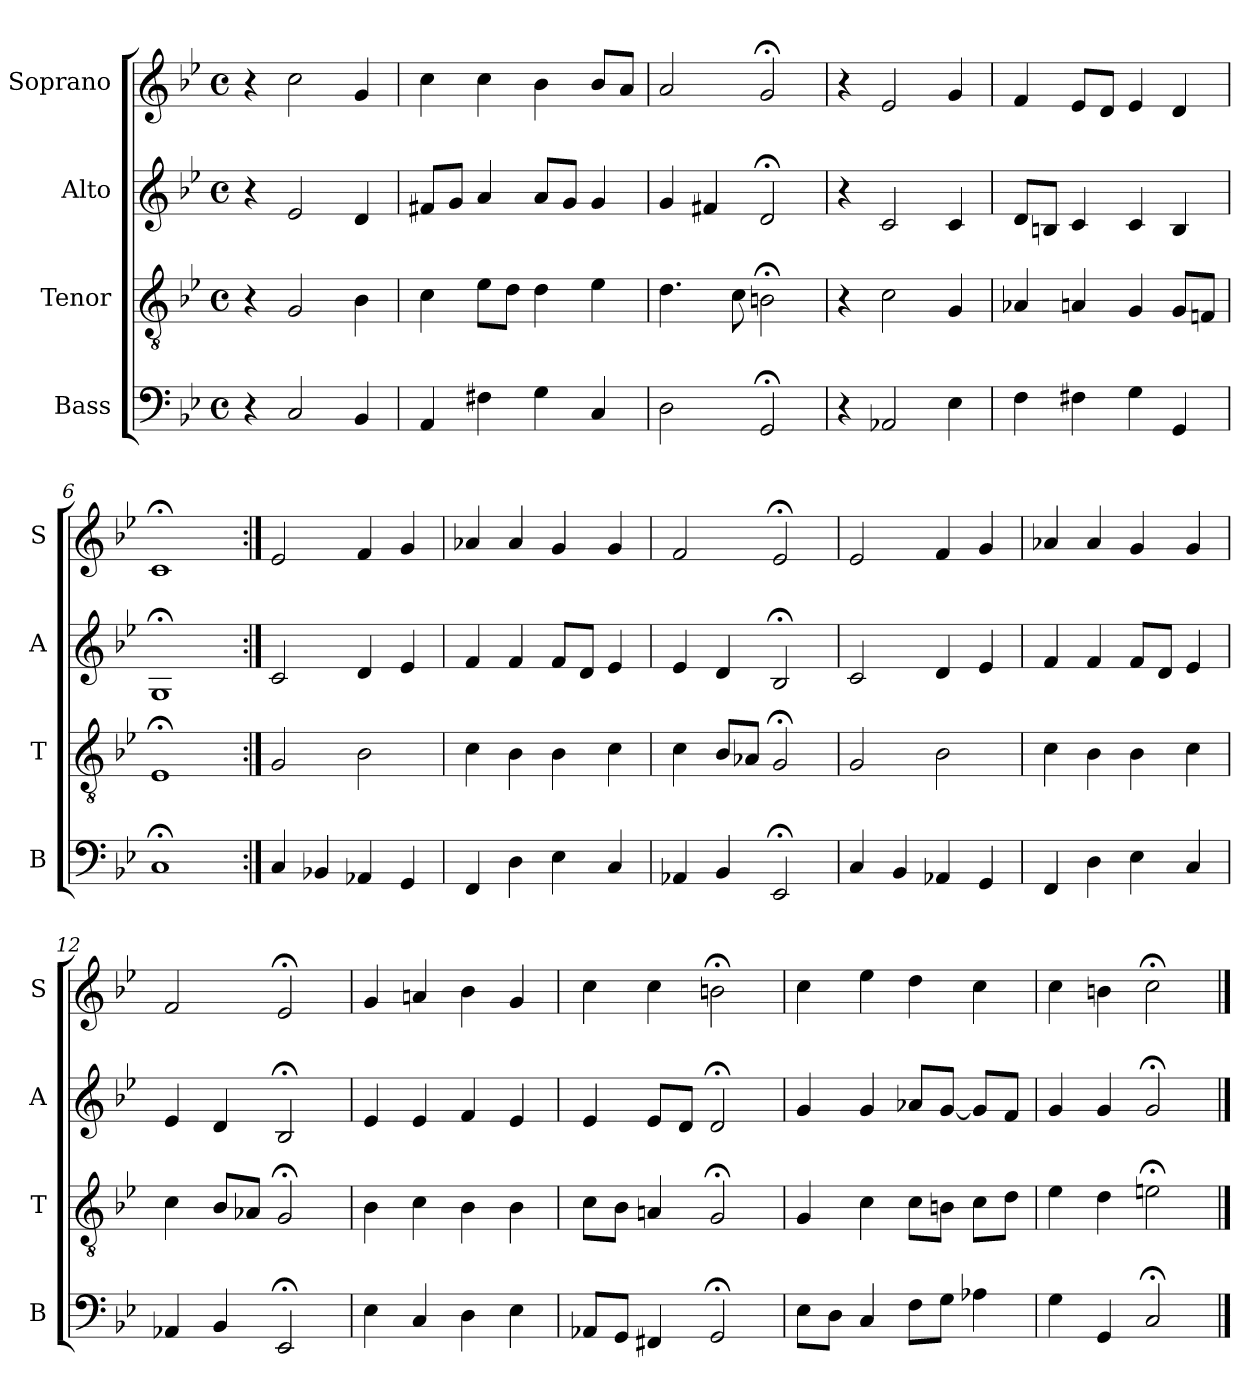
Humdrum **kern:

**kern	**kern	**kern	**kern
*part4	*part3	*part2	*part1
*staff4	*staff3	*staff2	*staff1
*I"Bass	*I"Tenor	*I"Alto	*I"Soprano
*I'B	*I'T	*I'A	*I'S
*clefF4	*clefGv2	*clefG2	*clefG2
*k[b-e-]	*k[b-e-]	*k[b-e-]	*k[b-e-]
*C:dor	*C:dor	*C:dor	*C:dor
*M4/4	*M4/4	*M4/4	*M4/4
*met(c)	*met(c)	*met(c)	*met(c)
*MM100	*MM100	*MM100	*MM100
=1	=1	=1	=1
4r	4r	4r	4r
2C	2G	2e-	2cc
4BB-	4B-	4d	4g
=2	=2	=2	=2
4AA	4c	8f#XL	4cc
.	.	8gJ	.
4F#X	8e-L	4a	4cc
.	8dJ	.	.
4G	4d	8aL	4b-
.	.	8gJ	.
4C	4e-	4g	8b-L
.	.	.	8aJ
=3	=3	=3	=3
2D	4.d	4g	2a
.	.	4f#X	.
.	8c	.	.
2GG;<	2Bn;<	2d;<	2g;<
=4	=4	=4	=4
4r	4r	4r	4r
2AA-X	2c	2c	2e-
4E-	4G	4c	4g
=5	=5	=5	=5
4F	4A-X	8dL	4f
.	.	8BnJ	.
4F#X	4An	4c	8e-L
.	.	.	8dJ
4G	4G	4c	4e-
4GG	8GL	4B	4d
.	8FnJ	.	.
=6	=6	=6	=6
1C;<	1E-;<	1G;<	1c;<
=7:|!	=7:|!	=7:|!	=7:|!
4C	2G	2c	2e-
4BB-X	.	.	.
4AA-X	2B-	4d	4f
4GG	.	4e-	4g
=8	=8	=8	=8
4FF	4c	4f	4a-X
4D	4B-	4f	4a-
4E-	4B-	8fL	4g
.	.	8dJ	.
4C	4c	4e-	4g
=9	=9	=9	=9
4AA-X	4c	4e-	2f
4BB-	8B-L	4d	.
.	8A-XJ	.	.
2EE-;<	2G;<	2B-;<	2e-;<
=10	=10	=10	=10
4C	2G	2c	2e-
4BB-	.	.	.
4AA-X	2B-	4d	4f
4GG	.	4e-	4g
=11	=11	=11	=11
4FF	4c	4f	4a-X
4D	4B-	4f	4a-
4E-	4B-	8fL	4g
.	.	8dJ	.
4C	4c	4e-	4g
=12	=12	=12	=12
4AA-X	4c	4e-	2f
4BB-	8B-L	4d	.
.	8A-XJ	.	.
2EE-;<	2G;<	2B-;<	2e-;<
=13	=13	=13	=13
4E-	4B-	4e-	4g
4C	4c	4e-	4an
4D	4B-	4f	4b-
4E-	4B-	4e-	4g
=14	=14	=14	=14
8AA-XL	8cL	4e-	4cc
8GGJ	8B-J	.	.
4FF#X	4An	8e-L	4cc
.	.	8dJ	.
2GG;<	2G;<	2d;<	2bn;<
=15	=15	=15	=15
8E-L	4G	4g	4cc
8DJ	.	.	.
4C	4c	4g	4ee-
8FL	8cL	8a-XL	4dd
8GJ	8BnJ	[8gJ	.
4A-X	8cL	8gL]	4cc
.	8dJ	8fJ	.
=16	=16	=16	=16
4G	4e-	4g	4cc
4GG	4d	4g	4bn
2C;<	2en;<	2g;<	2cc;<
==	==	==	==
*-	*-	*-	*-
